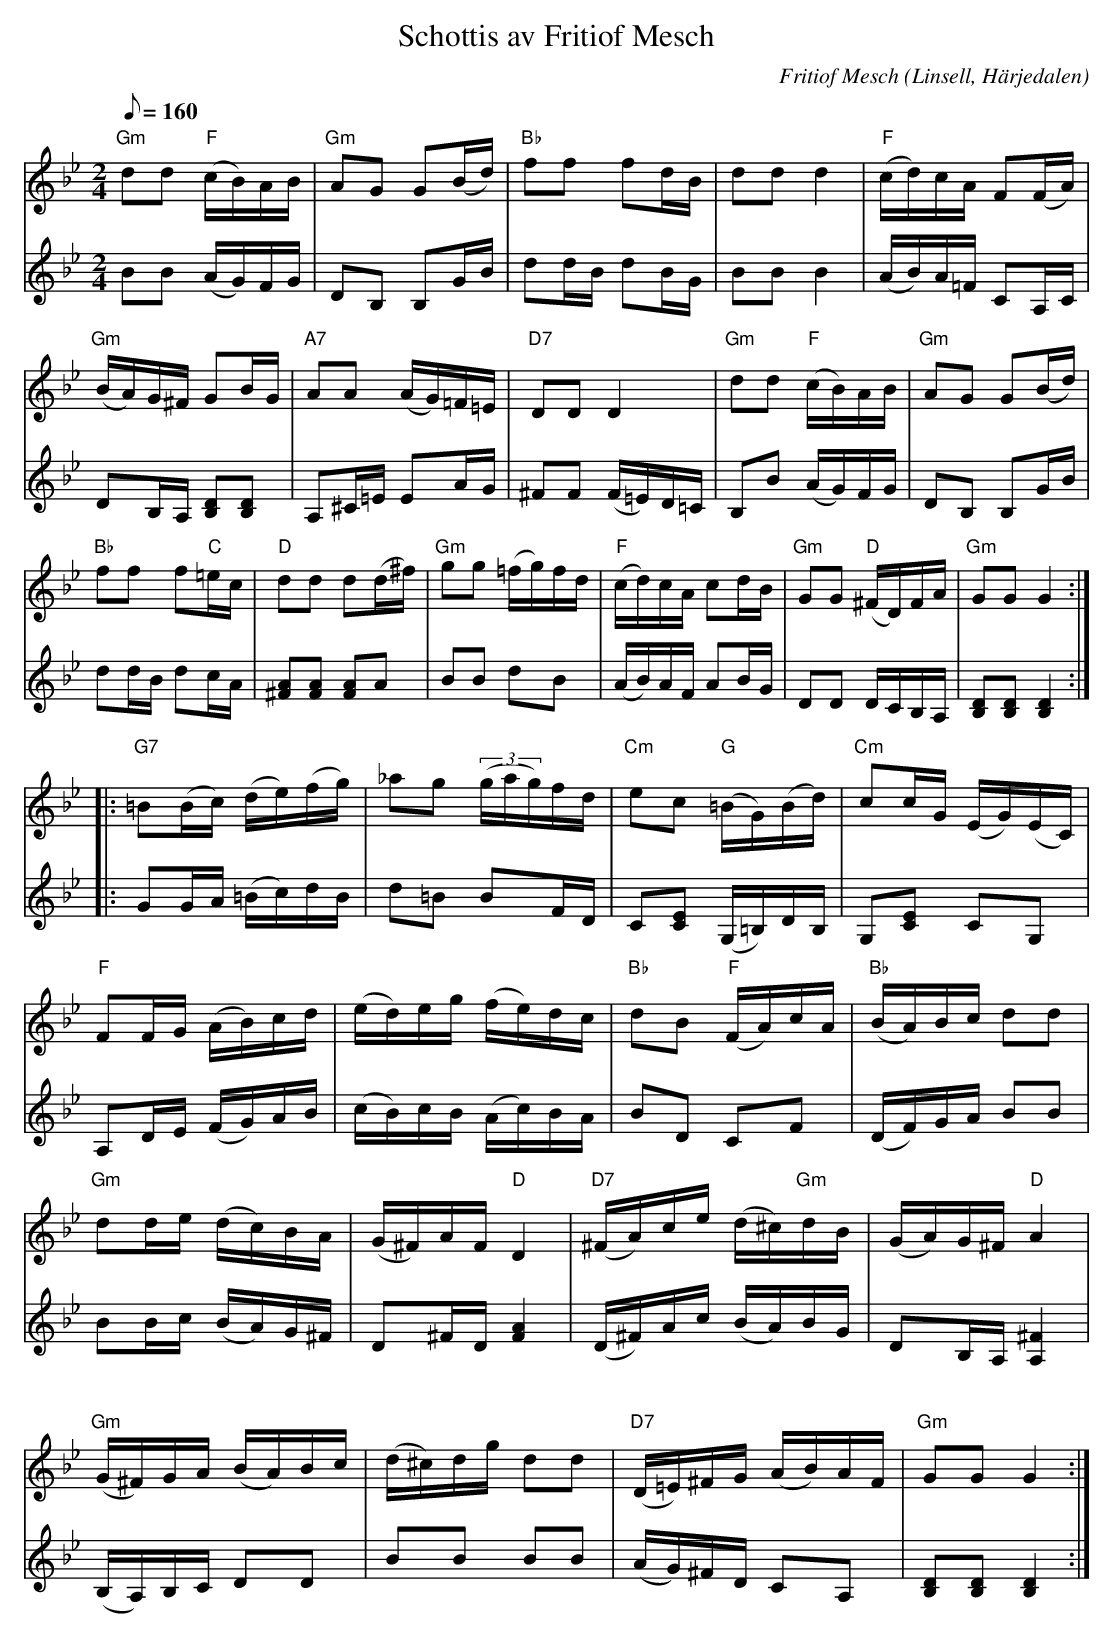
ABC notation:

X:1
T:Schottis av Fritiof Mesch
O:Linsell, Härjedalen
M:2/4
L:1/16
Q:1/8=160
C:Fritiof Mesch
K:Gm
V:1
"Gm"d2d2 "F"(cB)AB|"Gm"A2G2 G2(Bd)|"Bb"f2f2 f2dB| d2d2 d4|"F"(cd)cA F2(FA)|!
"Gm"(BA)G^F G2BG|"A7"A2A2 (AG)=F=E|"D7"D2D2 D4|"Gm"d2d2 "F"(cB)AB|"Gm"A2G2 G2(Bd)|!
"Bb"f2f2 f2"C"=ec|"D"d2d2 d2(d^f)|"Gm"g2g2 (=fg)fd|"F"(cd)cA c2dB|"Gm"G2G2 "D"(^FD)FA|"Gm"G2G2 G4::!
"G7"=B2(Bc) (de)(fg)|_a2g2 ((3gag)fd|"Cm"e2c2 "G"(=BG)(Bd)|"Cm"c2cG (EG)(EC)|!
"F"F2FG (AB)cd|(ed)eg (fe)dc|"Bb"d2B2 "F"(FA)cA|"Bb"(BA)Bc d2d2|!
"Gm"d2de (dc)BA|(G^F)AF "D"D4|"D7"(^FA)ce (d^c)"Gm"dB|(GA)G^F "D"A4|!
"Gm"(G^F)GA (BA)Bc|(d^c)dg  d2d2|"D7"(D=E)^FG (AB)AF|"Gm"G2G2 G4:|]
V:2
B2B2 (AG)FG|D2B,2 B,2GB|d2dB d2BG|B2B2B4|(AB)A=F C2A,C|!
D2B,A, [B,2D2][B,2D2]|A,2^C=E E2AG|^F2F2 (F=E)D=C|B,2B2 (AG)FG|D2B,2 B,2GB|!
d2dB d2cA|[^F2A2][F2A2] [F2A2]A2|B2B2 d2B2|(AB)AF A2BG|D2D2 DCB,A,|[B,2D2][B,2D2] [B,4D4]::!
G2GA (=Bc)dB|d2=B2 B2FD|C2[C2E2] (G,=B,)DB,|G,2[C2E2] C2G,2|!
A,2DE (FG)AB|(cB)cB (Ac)BA|B2D2 C2F2|(DF)GA B2B2|!
B2Bc (BA)G^F|D2^FD [F4A4]|(D^F)Ac (BA)BG|D2B,A, [A,4^F4]|!
(B,A,)B,C D2D2|B2B2 B2B2|(AG)^FD C2A,2|[B,2D2][B,2D2] [B,4D4]:|
